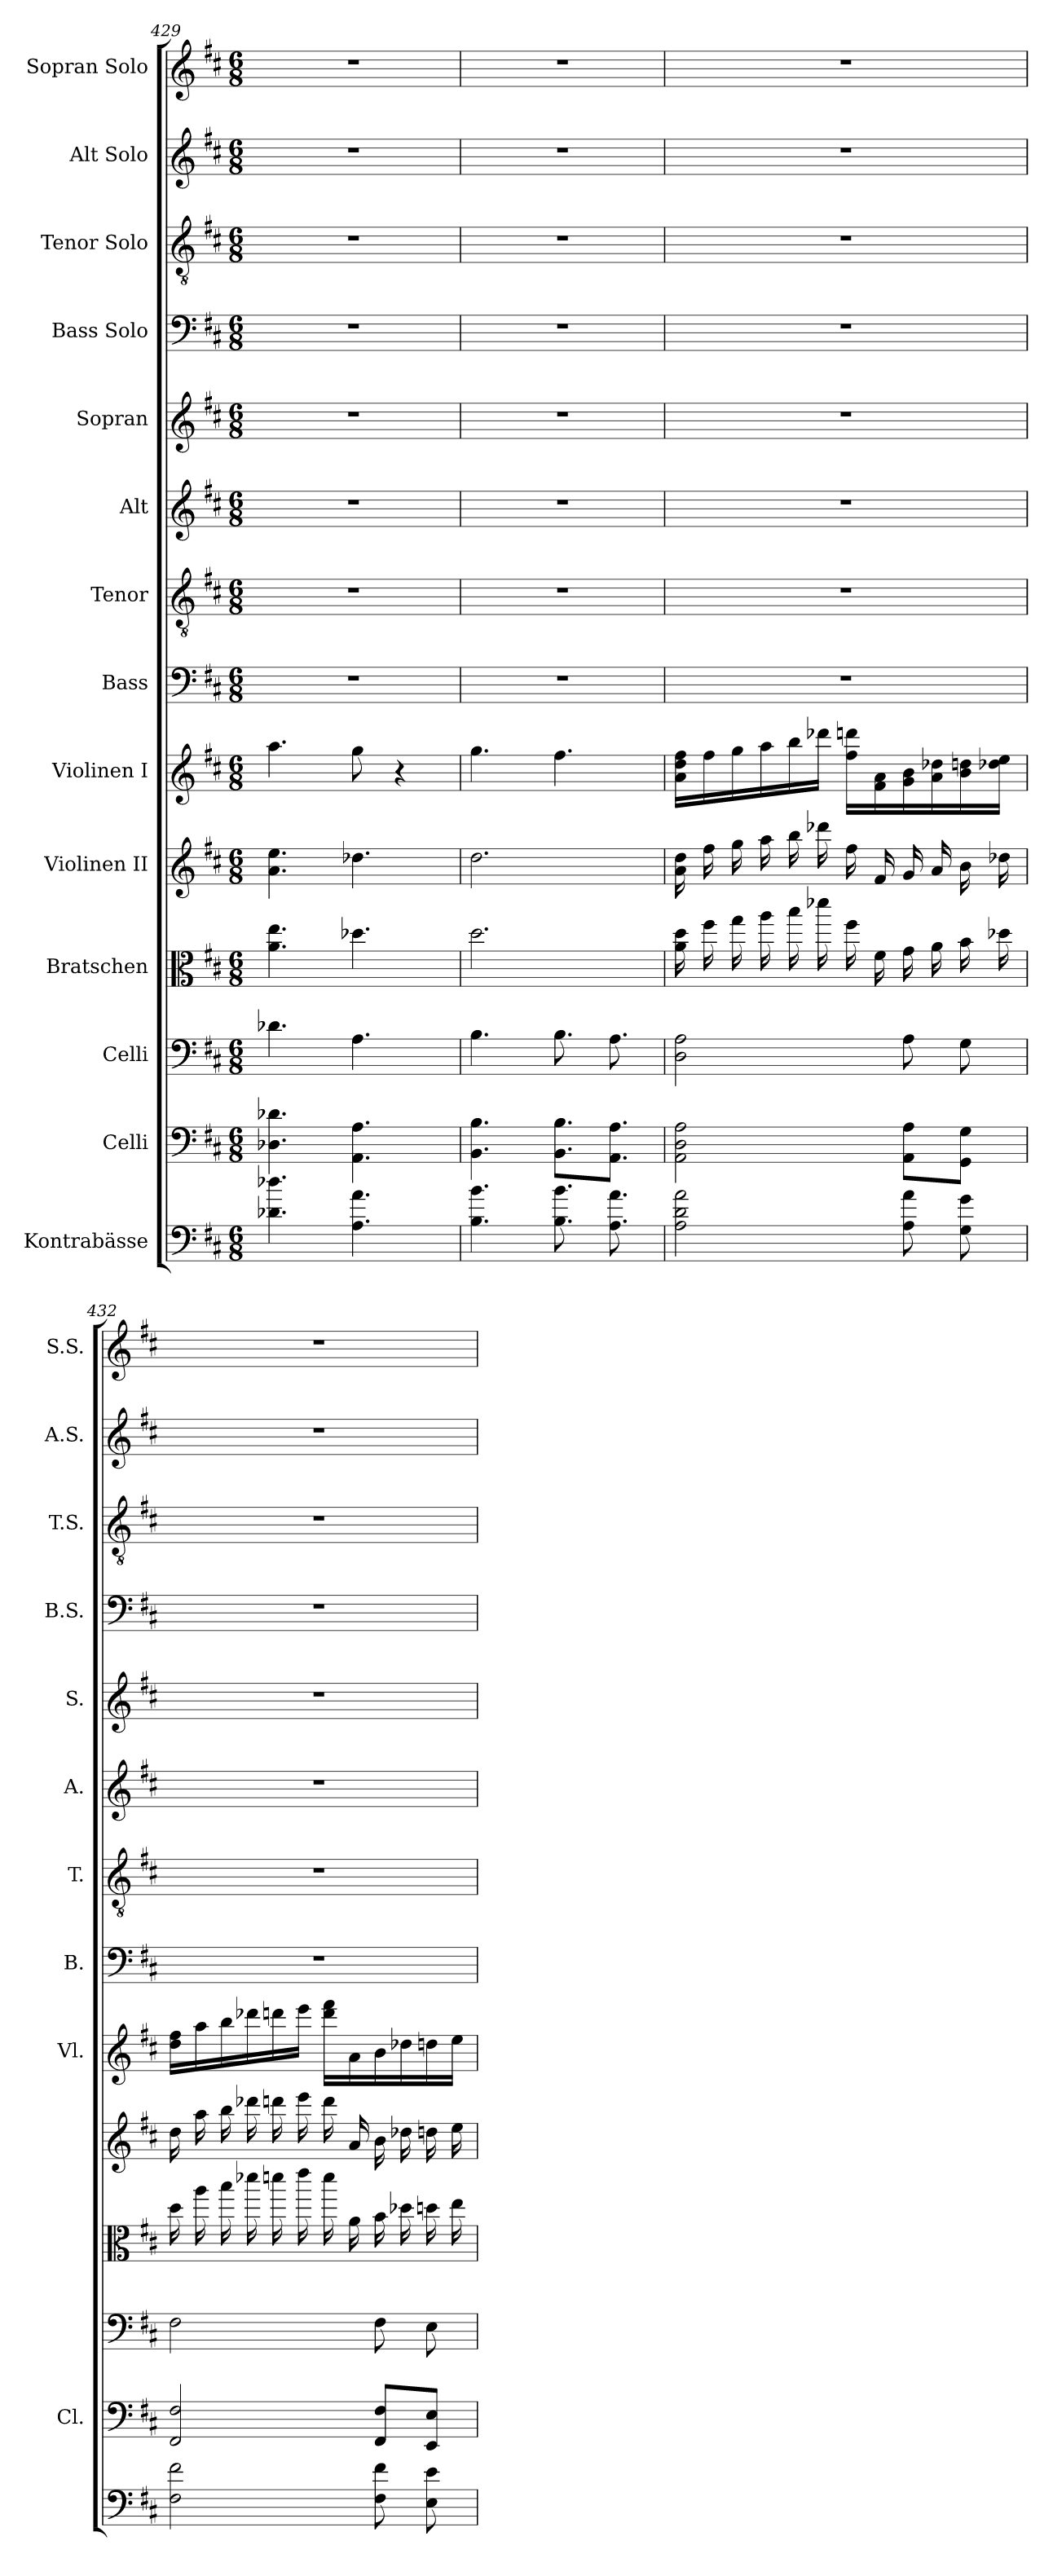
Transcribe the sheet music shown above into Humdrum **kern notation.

**kern	**kern	**kern	**kern	**kern	**kern	**kern	**kern	**kern	**kern	**kern	**kern	**kern	**kern
*part14	*part13	*part12	*part11	*part10	*part9	*part8	*part7	*part6	*part5	*part4	*part3	*part2	*part1
*staff14	*staff13	*staff12	*staff11	*staff10	*staff9	*staff8	*staff7	*staff6	*staff5	*staff4	*staff3	*staff2	*staff1
*I"Kontrabässe	*I"Celli	*I"Celli	*I"Bratschen	*I"Violinen II	*I"Violinen I	*I"Bass	*I"Tenor	*I"Alt	*I"Sopran	*I"Bass Solo	*I"Tenor Solo	*I"Alt Solo	*I"Sopran Solo
*	*I'Cl.	*	*	*	*I'Vl.	*I'B.	*I'T.	*I'A.	*I'S.	*I'B.S.	*I'T.S.	*I'A.S.	*I'S.S.
!!LO:LB:g=z
*clefF4	*clefF4	*clefF4	*clefC3	*clefG2	*clefG2	*clefF4	*clefGv2	*clefG2	*clefG2	*clefF4	*clefGv2	*clefG2	*clefG2
*ITrd7c12	*	*	*	*	*	*	*	*	*	*	*	*	*
*k[f#c#]	*k[f#c#]	*k[f#c#]	*k[f#c#]	*k[f#c#]	*k[f#c#]	*k[f#c#]	*k[f#c#]	*k[f#c#]	*k[f#c#]	*k[f#c#]	*k[f#c#]	*k[f#c#]	*k[f#c#]
*	*D:	*D:	*D:	*D:	*D:	*D:	*D:	*D:	*D:	*D:	*D:	*D:	*D:
*M6/8	*M6/8	*M6/8	*M6/8	*M6/8	*M6/8	*M6/8	*M6/8	*M6/8	*M6/8	*M6/8	*M6/8	*M6/8	*M6/8
*MM100	*MM100	*MM100	*MM100	*MM100	*MM100	*MM100	*MM100	*MM100	*MM100	*MM100	*MM100	*MM100	*MM100
=429	=429	=429	=429	=429	=429	=429	=429	=429	=429	=429	=429	=429	=429
4.D-X\ 4.d-X\	4.D-X\ 4.d-X\	4.d-X\	4.a\ 4.ee\	4.a\ 4.ee\	4.aa\	2.r	2.r	2.r	2.r	2.r	2.r	2.r	2.r
4.AA\ 4.A\	4.AA\ 4.A\	4.A\	4.dd-X\	4.dd-X\	8gg\	.	.	.	.	.	.	.	.
.	.	.	.	.	4r	.	.	.	.	.	.	.	.
=430	=430	=430	=430	=430	=430	=430	=430	=430	=430	=430	=430	=430	=430
4.BB\ 4.B\	4.BB\ 4.B\	4.B\	2.dd\	2.dd\	4.gg\	2.r	2.r	2.r	2.r	2.r	2.r	2.r	2.r
8.BB\ 8.B\	8.BB\ 8.B\L	8.B\	.	.	4.ff#\	.	.	.	.	.	.	.	.
8.AA\ 8.A\	8.AA\ 8.A\J	8.A\	.	.	.	.	.	.	.	.	.	.	.
=431	=431	=431	=431	=431	=431	=431	=431	=431	=431	=431	=431	=431	=431
2AA\ 2D\ 2A\	2AA\ 2D\ 2A\	2D\ 2A\	16a\ 16dd\	16a\ 16dd\	16a\ 16dd\ 16ff#\LL	2.r	2.r	2.r	2.r	2.r	2.r	2.r	2.r
.	.	.	16ff#\	16ff#\	16ff#\	.	.	.	.	.	.	.	.
.	.	.	16gg\	16gg\	16gg\	.	.	.	.	.	.	.	.
.	.	.	16aa\	16aa\	16aa\	.	.	.	.	.	.	.	.
.	.	.	16bb\	16bb\	16bb\	.	.	.	.	.	.	.	.
.	.	.	16ddd-X\	16ddd-X\	16ddd-X\JJ	.	.	.	.	.	.	.	.
.	.	.	16ff#\	16ff#\	16ff#\ 16dddn\LL	.	.	.	.	.	.	.	.
.	.	.	16f#\	16f#/	16f#\ 16a\	.	.	.	.	.	.	.	.
8AA\ 8A\	8AA\ 8A\L	8A\	16g\	16g/	16g\ 16b\	.	.	.	.	.	.	.	.
.	.	.	16a\	16a/	16a\ 16dd-X\	.	.	.	.	.	.	.	.
8GG\ 8G\	8GG\ 8G\J	8G\	16b\	16b\	16b\ 16ddn\	.	.	.	.	.	.	.	.
.	.	.	16dd-X\	16dd-X\	16dd-X\ 16ee\JJ	.	.	.	.	.	.	.	.
=432	=432	=432	=432	=432	=432	=432	=432	=432	=432	=432	=432	=432	=432
2FF#\ 2F#\	2FF#/ 2F#/	2F#\	16dd\	16dd\	16dd\ 16ff#\LL	2.r	2.r	2.r	2.r	2.r	2.r	2.r	2.r
.	.	.	16aa\	16aa\	16aa\	.	.	.	.	.	.	.	.
.	.	.	16bb\	16bb\	16bb\	.	.	.	.	.	.	.	.
.	.	.	16ddd-X\	16ddd-X\	16ddd-X\	.	.	.	.	.	.	.	.
.	.	.	16dddn\	16dddn\	16dddn\	.	.	.	.	.	.	.	.
.	.	.	16eee\	16eee\	16eee\JJ	.	.	.	.	.	.	.	.
.	.	.	16ddd\	16ddd\	16ddd\ 16fff#\LL	.	.	.	.	.	.	.	.
.	.	.	16a\	16a/	16a\	.	.	.	.	.	.	.	.
8FF#\ 8F#\	8FF#/ 8F#/L	8F#\	16b\	16b\	16b\	.	.	.	.	.	.	.	.
.	.	.	16dd-X\	16dd-X\	16dd-X\	.	.	.	.	.	.	.	.
8EE\ 8E\	8EE/ 8E/J	8E\	16ddn\	16ddn\	16ddn\	.	.	.	.	.	.	.	.
.	.	.	16ee\	16ee\	16ee\JJ	.	.	.	.	.	.	.	.
=	=	=	=	=	=	=	=	=	=	=	=	=	=
*-	*-	*-	*-	*-	*-	*-	*-	*-	*-	*-	*-	*-	*-
